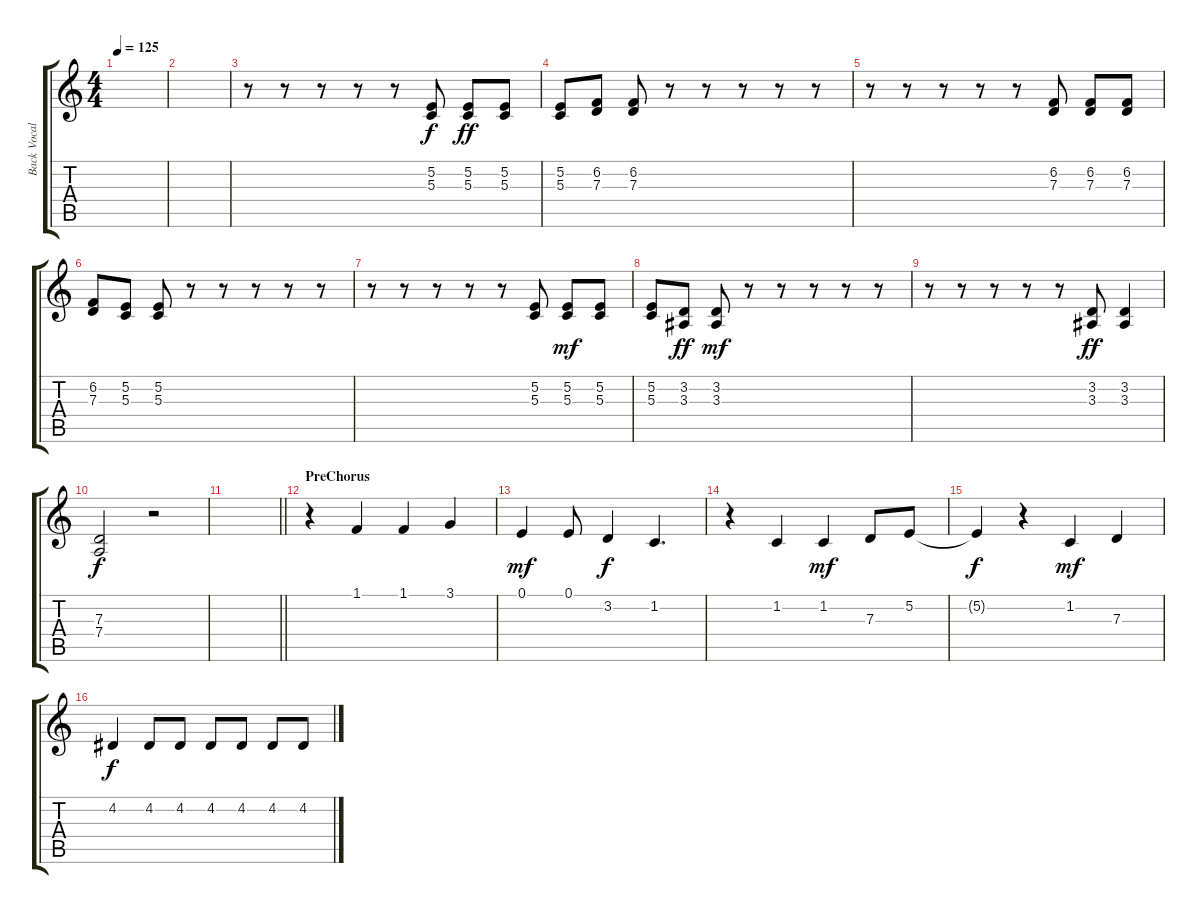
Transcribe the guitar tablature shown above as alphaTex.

\track ("Back Vocal" "Back Vocal") {instrument stringensemble1}
\staff {score tabs}
\tuning (E4 B3 G3 D3 A2 E2) {hide}
\ts (4 4)
\tempo 125
\clef g2
\ks c
|
|
r.8 r.8 r.8 r.8 r.8 (5.2 5.3).8 (5.2 5.3).8{dy ff} (5.2 5.3).8 |
(5.2 5.3).8 (6.2 7.3).8 (6.2 7.3).8 r.8 r.8 r.8 r.8 r.8 |
r.8 r.8 r.8 r.8 r.8 (6.2 7.3).8 (6.2 7.3).8 (6.2 7.3).8 |
(6.2 7.3).8 (5.2 5.3).8 (5.2 5.3).8 r.8 r.8 r.8 r.8 r.8 |
r.8 r.8 r.8 r.8 r.8 (5.2 5.3).8 (5.2 5.3).8{dy mf} (5.2 5.3).8 |
(5.2 5.3).8 (3.2 3.3).8{dy ff} (3.2 3.3).8{dy mf} r.8 r.8 r.8 r.8 r.8 |
r.8 r.8 r.8 r.8 r.8 (3.2 3.3).8{dy ff} (3.2 3.3).4 |
(7.3 7.4).2{dy f} r.2 |
\barLineRight lightlight
|
\section ("" "PreChorus")
r.4 1.1.4 1.1.4 3.1.4 |
0.1.4{dy mf} 0.1.8 3.2.4{dy f} 1.2.4{d} |
r.4 1.2.4 1.2.4{dy mf} 7.3.8 5.2.8 |
5.2{t}.4{dy f} r.4 1.2.4{dy mf} 7.3.4 |
4.2.4{dy f} 4.2.8 4.2.8 4.2.8 4.2.8 4.2.8 4.2.8
